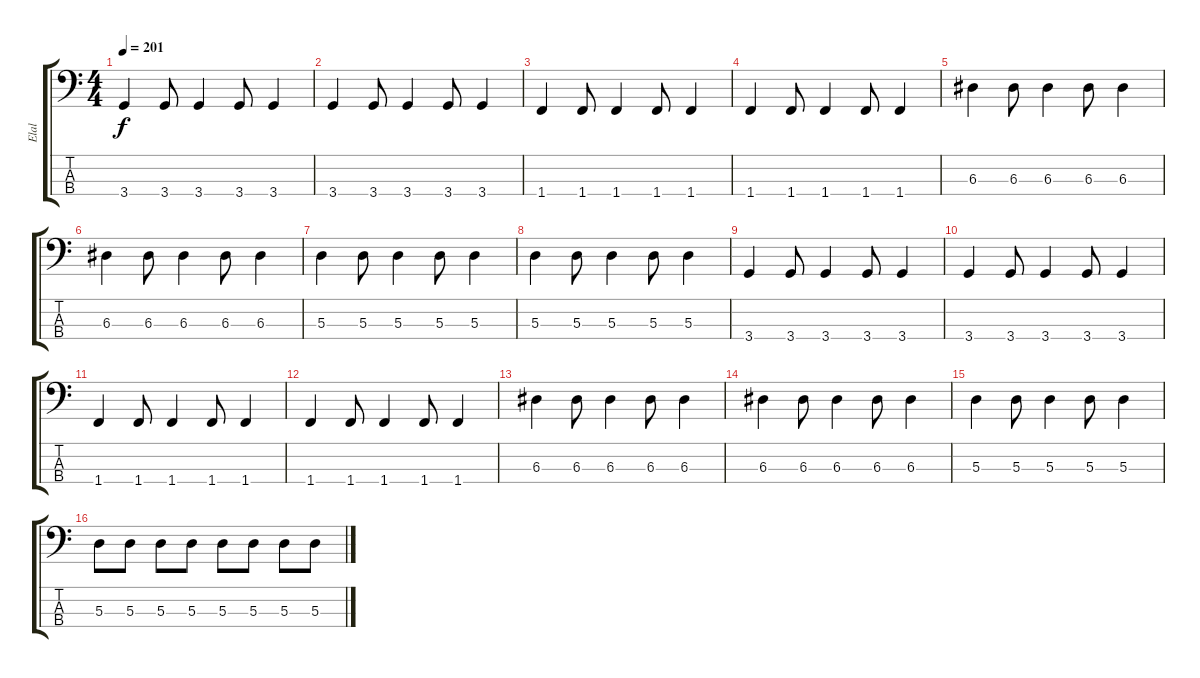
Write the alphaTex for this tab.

\track ("Elal" "Elal") {instrument electricbasspick}
\staff {score tabs}
\tuning (G2 D2 A1 E1) {hide}
\ts (4 4)
\tempo 201
\clef f4
\ks c
3.4.4{dy f} 3.4.8 3.4.4 3.4.8 3.4.4 |
3.4.4 3.4.8 3.4.4 3.4.8 3.4.4 |
1.4.4 1.4.8 1.4.4 1.4.8 1.4.4 |
1.4.4 1.4.8 1.4.4 1.4.8 1.4.4 |
6.3.4 6.3.8 6.3.4 6.3.8 6.3.4 |
6.3.4 6.3.8 6.3.4 6.3.8 6.3.4 |
5.3.4 5.3.8 5.3.4 5.3.8 5.3.4 |
5.3.4 5.3.8 5.3.4 5.3.8 5.3.4 |
3.4.4 3.4.8 3.4.4 3.4.8 3.4.4 |
3.4.4 3.4.8 3.4.4 3.4.8 3.4.4 |
1.4.4 1.4.8 1.4.4 1.4.8 1.4.4 |
1.4.4 1.4.8 1.4.4 1.4.8 1.4.4 |
6.3.4 6.3.8 6.3.4 6.3.8 6.3.4 |
6.3.4 6.3.8 6.3.4 6.3.8 6.3.4 |
5.3.4 5.3.8 5.3.4 5.3.8 5.3.4 |
5.3.8 5.3.8 5.3.8 5.3.8 5.3.8 5.3.8 5.3.8 5.3.8
